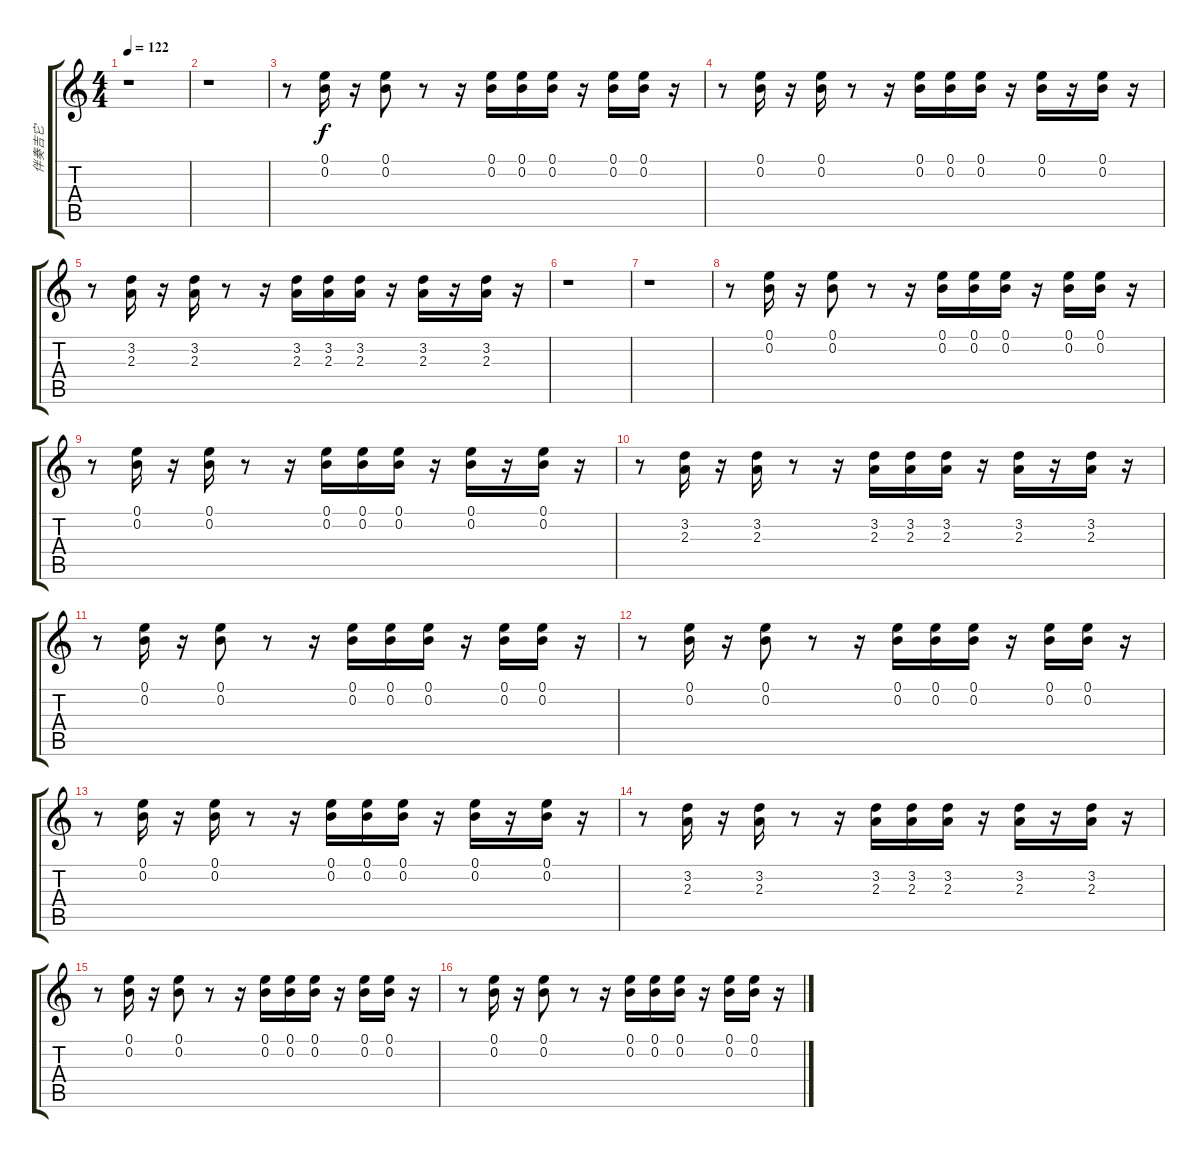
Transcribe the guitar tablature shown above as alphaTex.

\track ("伴奏吉它" "伴奏吉它") {instrument distortionguitar}
\staff {score tabs}
\tuning (E4 B3 G3 D3 A2 E2) {hide}
\ts (4 4)
\tempo 122
\clef g2
\ks c
r.1{dy f} |
r.1 |
r.8 (0.1 0.2).16 r.16 (0.1 0.2).8 r.8 r.16 (0.1 0.2).16 (0.1 0.2).16 (0.1 0.2).16 r.16 (0.1 0.2).16 (0.1 0.2).16 r.16 |
r.8 (0.1 0.2).16 r.16 (0.1 0.2).16 r.8 r.16 (0.1 0.2).16 (0.1 0.2).16 (0.1 0.2).16 r.16 (0.1 0.2).16 r.16 (0.1 0.2).16 r.16 |
r.8 (3.2 2.3).16 r.16 (3.2 2.3).16 r.8 r.16 (3.2 2.3).16 (3.2 2.3).16 (3.2 2.3).16 r.16 (3.2 2.3).16 r.16 (3.2 2.3).16 r.16 |
r.1 |
r.1 |
r.8 (0.1 0.2).16 r.16 (0.1 0.2).8 r.8 r.16 (0.1 0.2).16 (0.1 0.2).16 (0.1 0.2).16 r.16 (0.1 0.2).16 (0.1 0.2).16 r.16 |
r.8 (0.1 0.2).16 r.16 (0.1 0.2).16 r.8 r.16 (0.1 0.2).16 (0.1 0.2).16 (0.1 0.2).16 r.16 (0.1 0.2).16 r.16 (0.1 0.2).16 r.16 |
r.8 (3.2 2.3).16 r.16 (3.2 2.3).16 r.8 r.16 (3.2 2.3).16 (3.2 2.3).16 (3.2 2.3).16 r.16 (3.2 2.3).16 r.16 (3.2 2.3).16 r.16 |
r.8 (0.1 0.2).16 r.16 (0.1 0.2).8 r.8 r.16 (0.1 0.2).16 (0.1 0.2).16 (0.1 0.2).16 r.16 (0.1 0.2).16 (0.1 0.2).16 r.16 |
r.8 (0.1 0.2).16 r.16 (0.1 0.2).8 r.8 r.16 (0.1 0.2).16 (0.1 0.2).16 (0.1 0.2).16 r.16 (0.1 0.2).16 (0.1 0.2).16 r.16 |
r.8 (0.1 0.2).16 r.16 (0.1 0.2).16 r.8 r.16 (0.1 0.2).16 (0.1 0.2).16 (0.1 0.2).16 r.16 (0.1 0.2).16 r.16 (0.1 0.2).16 r.16 |
r.8 (3.2 2.3).16 r.16 (3.2 2.3).16 r.8 r.16 (3.2 2.3).16 (3.2 2.3).16 (3.2 2.3).16 r.16 (3.2 2.3).16 r.16 (3.2 2.3).16 r.16 |
r.8 (0.1 0.2).16 r.16 (0.1 0.2).8 r.8 r.16 (0.1 0.2).16 (0.1 0.2).16 (0.1 0.2).16 r.16 (0.1 0.2).16 (0.1 0.2).16 r.16 |
r.8 (0.1 0.2).16 r.16 (0.1 0.2).8 r.8 r.16 (0.1 0.2).16 (0.1 0.2).16 (0.1 0.2).16 r.16 (0.1 0.2).16 (0.1 0.2).16 r.16
